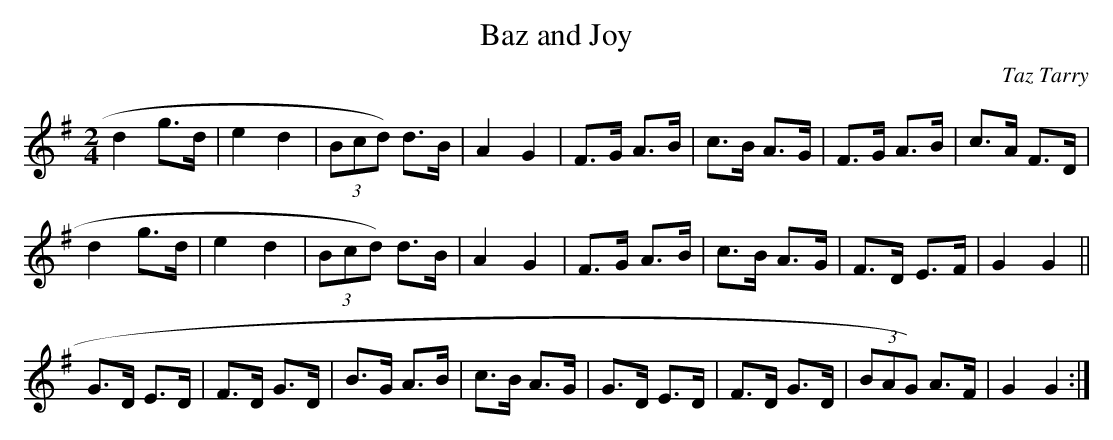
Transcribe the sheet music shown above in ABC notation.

X:1
T:Baz and Joy
M:2/4
L:1/8
C:Taz Tarry
K:G
d2g>d|e2d2|(3Bcd) d>B|A2G2|F>G A>B|c>B A>G|F>G A>B|c>A F>D|!
d2g>d|e2d2|(3Bcd) d>B|A2G2|F>G A>B|c>B A>G|F>D E>F|G2G2||!
G>D E>D|F>D G>D|B>G A>B|c>B A>G|G>D E>D|F>D G>D|(3BAG) A>F|G2G2:|
